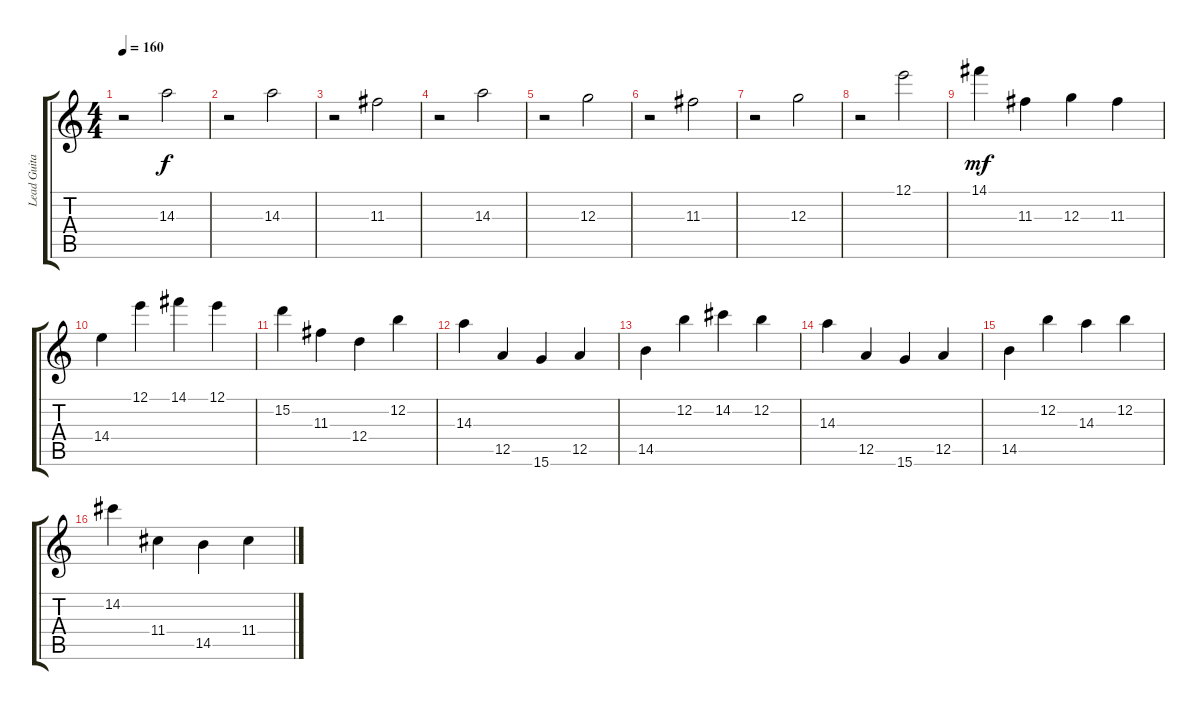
\track ("Lead Guitar" "Lead Guita") {instrument distortionguitar}
\staff {score tabs}
\tuning (E4 B3 G3 D3 A2 E2) {hide}
\ts (4 4)
\tempo 160
\clef g2
\ks c
r.2{dy f} 14.3.2 |
r.2 14.3.2 |
r.2 11.3.2 |
r.2 14.3.2 |
r.2 12.3.2 |
r.2 11.3.2 |
r.2 12.3.2 |
r.2 12.1.2 |
14.1.4{dy mf} 11.3.4 12.3.4 11.3.4 |
14.4.4 12.1.4 14.1.4 12.1.4 |
15.2.4 11.3.4 12.4.4 12.2.4 |
14.3.4 12.5.4 15.6.4 12.5.4 |
14.5.4 12.2.4 14.2.4 12.2.4 |
14.3.4 12.5.4 15.6.4 12.5.4 |
14.5.4 12.2.4 14.3.4 12.2.4 |
14.2.4 11.4.4 14.5.4 11.4.4
